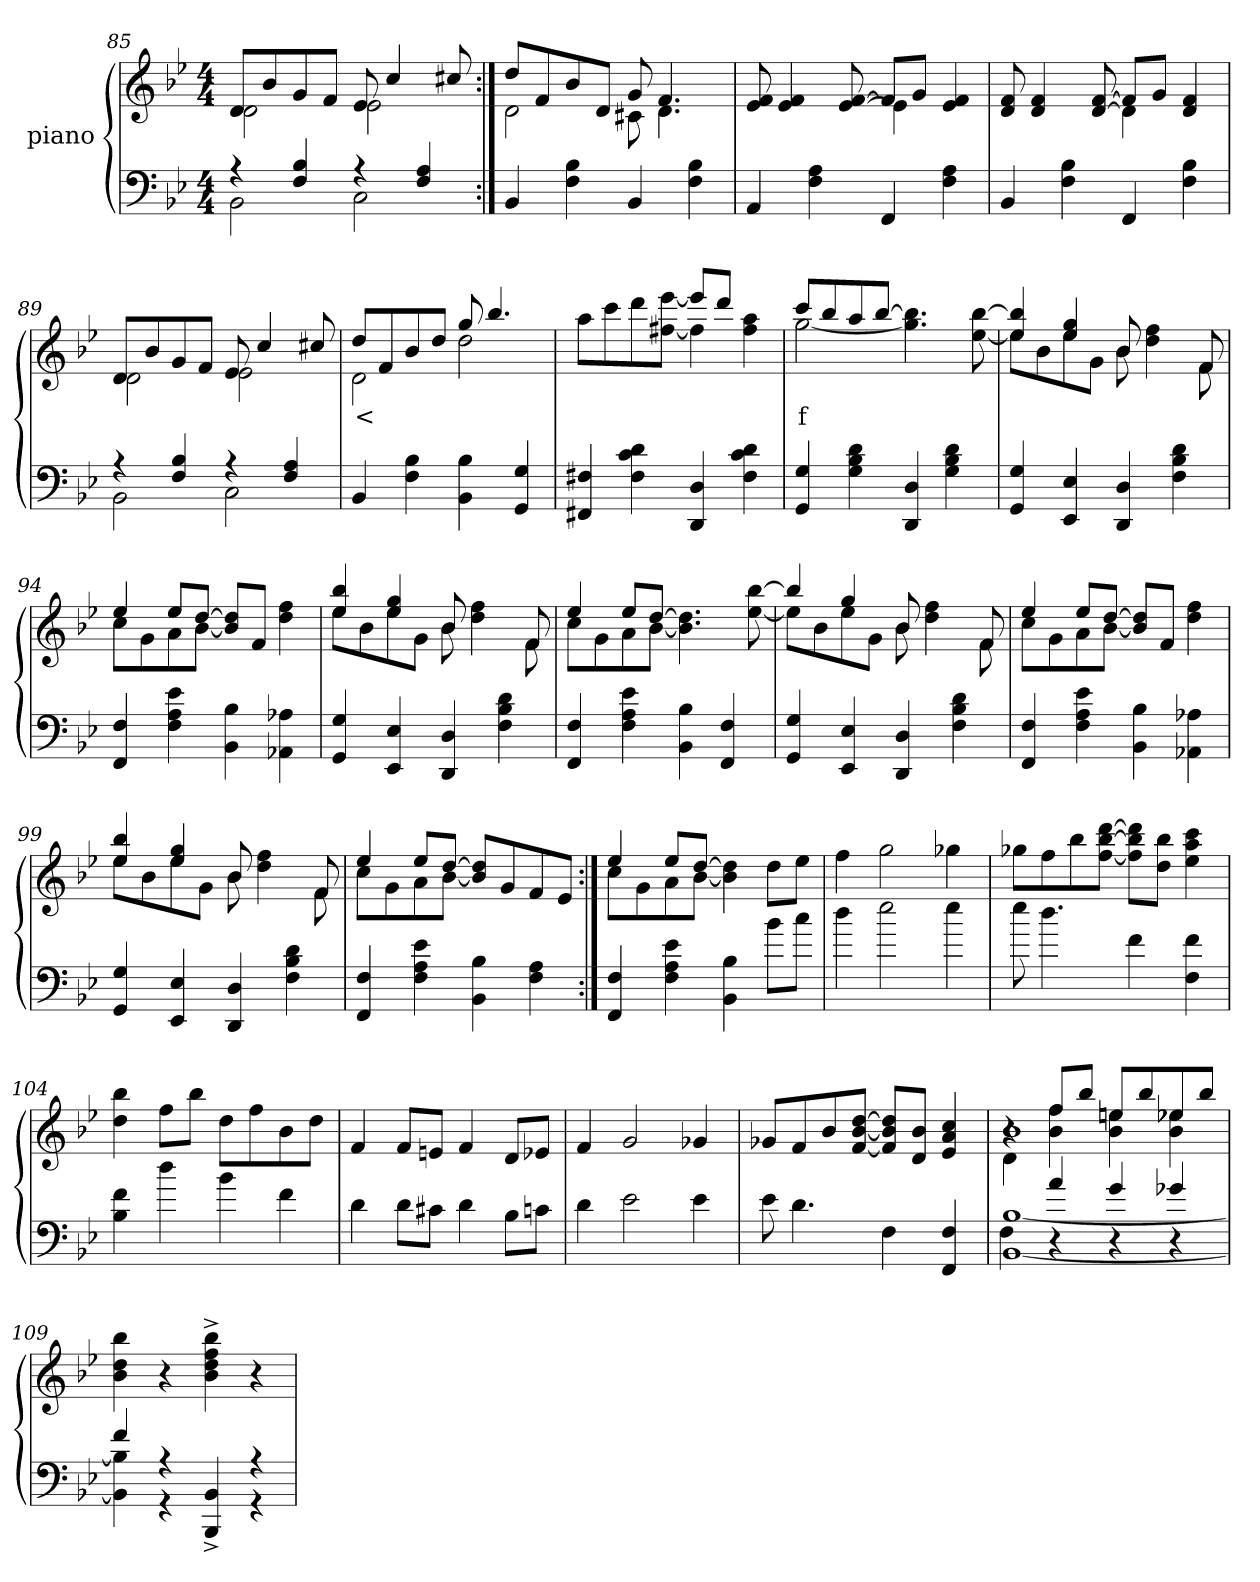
**kern	**kern	**text
*part2	*part1	*part1
*staff2	*staff1	*staff1
*	*I"piano	*
*clefF4	*clefG2	*
*k[b-e-]	*k[b-e-]	*
*M4/4	*M4/4	*
=85	=85	=85
*^	*^	*
4r	2BB-	8dL	2d	.
.	.	8b-	.	.
4B- 4F	.	8g	.	.
.	.	8fJ	.	.
4r	2C	8e-	2e-	.
.	.	4cc	.	.
4A 4F	.	.	.	.
.	.	8cc#X	.	.
*v	*v	*	*	*
=86:|!	=86:|!	=86:|!	=86:|!
4BB-	8ddL	2d	.
.	8f	.	.
4B- 4F	8b-	.	.
.	8dJ	.	.
4BB-	8g	8c#X	.
.	4.f	4.d	.
4B- 4F	.	.	.
=87	=87	=87	=87
4AA	8f 8e-	2ryy	.
.	4f 4e-	.	.
4A 4F	.	.	.
.	[8f [8e-	.	.
4FF	8fL]	4e-]	.
.	8gJ	.	.
4A 4F	4f 4e-	4ryy	.
=88	=88	=88	=88
4BB-	8f 8d	2ryy	.
.	4f 4d	.	.
4B- 4F	.	.	.
.	[8f [8d	.	.
4FF	8fL]	4d]	.
.	8gJ	.	.
4B- 4F	4f 4d	4ryy	.
=89	=89	=89	=89
*^	*	*	*
4r	2BB-	8dL	2d	.
.	.	8b-	.	.
4B- 4F	.	8g	.	.
.	.	8fJ	.	.
4r	2C	8e-	2e-	.
.	.	4cc	.	.
4A 4F	.	.	.	.
.	.	8cc#X	.	.
*v	*v	*	*	*
=90	=90	=90	=90
4BB-	8ddL	2d	<
.	8f	.	.
4B- 4F	8b-	.	.
.	8ddJ	.	.
4B- 4BB-	8gg	2dd	.
.	4.bb-	.	.
4G 4GG	.	.	.
=91	=91	=91	=91
4F#X 4FF#X	2ryy	8aaL	.
.	.	8ccc	.
4d 4c 4F#	.	8ddd	.
.	.	[8eee- [8ff#XJ	.
4D 4DD	8eee-L]	4ff#]	.
.	8dddJ	.	.
4d 4c 4F#	4ryy	4aa 4ff#	.
=92	=92	=92	=92
4G 4GG	8cccL	[2gg	f
.	8bb-	.	.
4d 4B- 4G	8aa	.	.
.	[8bb-J	.	.
4D 4DD	2ryy	4.bb-] 4.gg]	.
4d 4B- 4G	.	.	.
.	.	[8bb- [8ee-	.
=93	=93	=93	=93
4G 4GG	4bb-] 4ee-	8ee-L]	.
.	.	8b-	.
4E- 4EE-	4gg 4ee-	8ee-	.
.	.	8gJ	.
4D 4DD	8b-	8b-	.
.	4ryy	4ff 4dd	.
4d 4B- 4F	.	.	.
.	8f	8f	.
=94	=94	=94	=94
4F 4FF	4ee-	8ccL	.
.	.	8g	.
4e- 4A 4F	8ee-L	8a	.
.	[8ddJ	[8b-J	.
4B- 4BB-	8dd] 8b-]L	4ryy	.
.	8fJ	.	.
4A-X 4AA-X	4ryy	4ff 4dd	.
=95	=95	=95	=95
4G 4GG	4bb- 4ee-	8ee-L	.
.	.	8b-	.
4E- 4EE-	4gg 4ee-	8ee-	.
.	.	8gJ	.
4D 4DD	8b-	8b-	.
.	4ryy	4ff 4dd	.
4d 4B- 4F	.	.	.
.	8f	8f	.
=96	=96	=96	=96
4F 4FF	4ee-	8ccL	.
.	.	8g	.
4e- 4A 4F	8ee-L	8a	.
.	[8ddJ	[8b-J	.
4B- 4BB-	2ryy	4.dd] 4.b-]	.
4F 4FF	.	.	.
.	.	[8bb- [8ee-	.
=97	=97	=97	=97
4G 4GG	4bb-]	8ee-L]	.
.	.	8b-	.
4E- 4EE-	4gg	8ee-	.
.	.	8gJ	.
4D 4DD	8b-	8b-	.
.	4ryy	4ff 4dd	.
4d 4B- 4F	.	.	.
.	8f	8f	.
=98	=98	=98	=98
4F 4FF	4ee-	8ccL	.
.	.	8g	.
4e- 4A 4F	8ee-L	8a	.
.	[8ddJ	[8b-J	.
4B- 4BB-	8dd] 8b-]L	4ryy	.
.	8fJ	.	.
4A-X 4AA-X	4ryy	4ff 4dd	.
=99	=99	=99	=99
4G 4GG	4bb- 4ee-	8ee-L	.
.	.	8b-	.
4E- 4EE-	4gg 4ee-	8ee-	.
.	.	8gJ	.
4D 4DD	8b-	8b-	.
.	4ryy	4ff 4dd	.
4d 4B- 4F	.	.	.
.	8f	8f	.
=100	=100	=100	=100
4F 4FF	4ee-	8ccL	.
.	.	8g	.
4e- 4A 4F	8ee-L	8a	.
.	[8ddJ	[8b-J	.
4B- 4BB-	8dd] 8b-]L	2ryy	.
.	8g	.	.
4A 4F	8f	.	.
.	8e-J	.	.
=101:|!	=101:|!	=101:|!	=101:|!
4F 4FF	4ee-	8ccL	.
.	.	8g	.
4e- 4A 4F	8ee-L	8a	.
.	[8ddJ	[8b-J	.
4B- 4BB-	4ryy	4dd] 4b-]	.
8b-L	8ddL	4ryy	.
8ccJ	8ee-J	.	.
*	*v	*v	*
=102	=102	=102
4dd	4ff	.
2ee-	2gg	.
4ee-	4gg-X	.
=103	=103	=103
8ee-	8gg-XL	.
4.dd	8ff	.
.	8bb-	.
.	[8ddd [8bb- [8ffJ	.
4f	8ddd] 8bb-] 8ff]L	.
.	8bb- 8ddJ	.
4f 4F	4ccc 4aa 4ee-	.
=104	=104	=104
4f 4B-	4bb- 4dd	.
4dd	8ffL	.
.	8bb-J	.
4b-	8ddL	.
.	8ff	.
4f	8b-	.
.	8ddJ	.
=105	=105	=105
4d	4f	.
8dL	8fL	.
8c#XJ	8enJ	.
4d	4f	.
8B-L	8dL	.
8cnJ	8e-XJ	.
=106	=106	=106
4d	4f	.
2e-	2g	.
4e-	4g-X	.
=107	=107	=107
8e-	8g-XL	.
4.d	8f	.
.	8b-	.
.	[8dd [8b- [8fJ	.
4F	8dd] 8b-] 8f]L	.
.	8b- 8dJ	.
4F 4FF	4cc 4a 4e-	.
=108	=108	=108
*^	*^	*
*	*^	*	*^	*
4ryy	[1B- [1BB-	4F\	4r	4d	1b-	.
4a	.	4r	8ffL	4b- 4ff	.	.
.	.	.	8bb-J	.	.	.
4g	.	4r	8eenL	4b- 4een	.	.
.	.	.	8bb-	.	.	.
4g-X	.	4r	8ee-X	4b- 4ee-X	.	.
.	.	.	8bb-J	.	.	.
*	*v	*v	*	*	*	*
*	*	*v	*v	*v	*
=109	=109	=109	=109
4f	4BB-] 4B-]	4bb- 4dd 4b-	.
4r	4r	4r	.
4BB-^> 4BBB-^>	4ryy	4bb-^> 4ff^> 4dd^> 4b-^>	.
4r	4r	4r	.
*v	*v	*	*
=	=	=
*-	*-	*-
